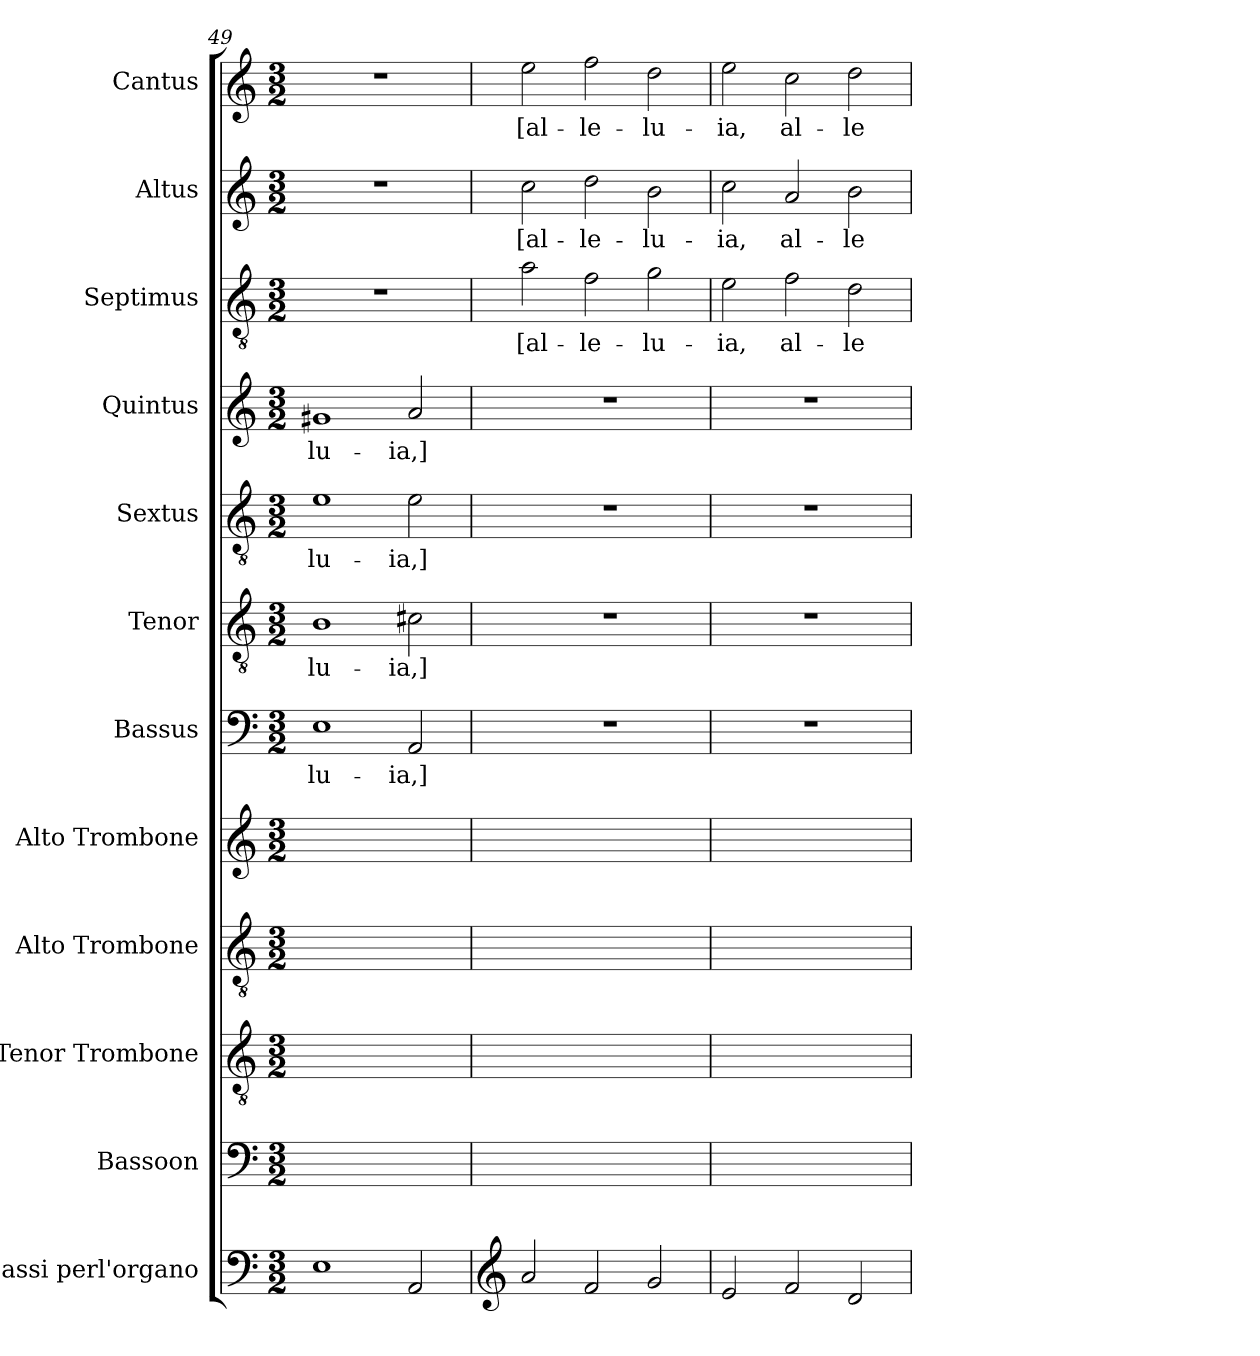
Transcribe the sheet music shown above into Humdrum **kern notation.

**kern	**kern	**text	**kern	**text	**kern	**text	**kern	**text	**kern	**text	**kern	**text	**kern	**text	**kern	**text	**kern	**text	**kern	**text	**kern	**text
*part12	*part11	*part11	*part10	*part10	*part9	*part9	*part8	*part8	*part7	*part7	*part6	*part6	*part5	*part5	*part4	*part4	*part3	*part3	*part2	*part2	*part1	*part1
*staff12	*staff11	*staff11	*staff10	*staff10	*staff9	*staff9	*staff8	*staff8	*staff7	*staff7	*staff6	*staff6	*staff5	*staff5	*staff4	*staff4	*staff3	*staff3	*staff2	*staff2	*staff1	*staff1
*I"Bassi perl'organo	*I"Bassoon	*	*I"Tenor Trombone	*	*I"Alto Trombone	*	*I"Alto Trombone	*	*I"Bassus	*	*I"Tenor	*	*I"Sextus	*	*I"Quintus	*	*I"Septimus	*	*I"Altus	*	*I"Cantus	*
*	*I'Bsn.	*	*I'Tbn.	*	*I'A. Tbn.	*	*I'A. Tbn.	*	*I'B.	*	*I'T.	*	*	*	*	*	*	*	*I'A.	*	*I'C.	*
*clefF4	*clefF4	*	*clefGv2	*	*clefGv2	*	*clefG2	*	*clefF4	*	*clefGv2	*	*clefGv2	*	*clefG2	*	*clefGv2	*	*clefG2	*	*clefG2	*
*	*	*	*	*	*	*	*	*	*	*	*ITrd7c12	*	*ITrd7c12	*	*	*	*ITrd7c12	*	*	*	*	*
*k[]	*k[]	*	*k[]	*	*k[]	*	*k[]	*	*k[]	*	*k[]	*	*k[]	*	*k[]	*	*k[]	*	*k[]	*	*k[]	*
*a:	*a:	*	*a:	*	*a:	*	*a:	*	*a:	*	*a:	*	*a:	*	*a:	*	*a:	*	*a:	*	*a:	*
*M3/2	*M3/2	*	*M3/2	*	*M3/2	*	*M3/2	*	*M3/2	*	*M3/2	*	*M3/2	*	*M3/2	*	*M3/2	*	*M3/2	*	*M3/2	*
=49	=49	=49	=49	=49	=49	=49	=49	=49	=49	=49	=49	=49	=49	=49	=49	=49	=49	=49	=49	=49	=49	=49
!	!	!	!	!	!	!	!	!	!	!LO:LY:b	!	!LO:LY:b	!	!LO:LY:b	!	!LO:LY:b	!LO:N:vis=1	!	!LO:N:vis=1	!	!LO:N:vis=1	!
1E	1Eyy	-lu-	1BByy	-lu-	1Eyy	-lu-	1g#yy	-lu-	1E	-lu-	1BB	-lu-	1E	-lu-	1g#X	-lu-	1.r	.	1.r	.	1.r	.
!	!	!	!	!	!	!	!	!	!	!LO:LY:b	!	!LO:LY:b	!	!LO:LY:b	!	!LO:LY:b	!	!	!	!	!	!
2AA/	2AA/yy	-ia,]	2C#/yy	-ia,]	2E/yy	-ia,]	2a/yy	-ia,]	2AA/	-ia,]	2C#X\	-ia,]	2E\	-ia,]	2a/	-ia,]	.	.	.	.	.	.
=50	=50	=50	=50	=50	=50	=50	=50	=50	=50	=50	=50	=50	=50	=50	=50	=50	=50	=50	=50	=50	=50	=50
*clefG2	*	*	*	*	*	*	*	*	*	*	*	*	*	*	*	*	*	*	*	*	*	*
!	!	!	!	!	!	!	!	!	!LO:N:vis=1	!	!LO:N:vis=1	!	!LO:N:vis=1	!	!LO:N:vis=1	!	!	!LO:LY:b	!	!LO:LY:b	!	!LO:LY:b
2a/	1.ryy	.	1.ryy	.	1.ryy	.	1.ryy	.	1.r	.	1.r	.	1.r	.	1.r	.	2A\	[al-	2cc\	[al-	2ee\	[al-
!	!	!	!	!	!	!	!	!	!	!	!	!	!	!	!	!	!	!LO:LY:b	!	!LO:LY:b	!	!LO:LY:b
2f/	.	.	.	.	.	.	.	.	.	.	.	.	.	.	.	.	2F\	-le-	2dd\	-le-	2ff\	-le-
!	!	!	!	!	!	!	!	!	!	!	!	!	!	!	!	!	!	!LO:LY:b	!	!LO:LY:b	!	!LO:LY:b
2g/	.	.	.	.	.	.	.	.	.	.	.	.	.	.	.	.	2G\	-lu-	2b\	-lu-	2dd\	-lu-
=51	=51	=51	=51	=51	=51	=51	=51	=51	=51	=51	=51	=51	=51	=51	=51	=51	=51	=51	=51	=51	=51	=51
!	!	!	!	!	!	!	!	!	!LO:N:vis=1	!	!LO:N:vis=1	!	!LO:N:vis=1	!	!LO:N:vis=1	!	!	!LO:LY:b	!	!LO:LY:b	!	!LO:LY:b
2e/	1.ryy	.	1.ryy	.	1.ryy	.	1.ryy	.	1.r	.	1.r	.	1.r	.	1.r	.	2E\	-ia,	2cc\	-ia,	2ee\	-ia,
!	!	!	!	!	!	!	!	!	!	!	!	!	!	!	!	!	!	!LO:LY:b	!	!LO:LY:b	!	!LO:LY:b
2f/	.	.	.	.	.	.	.	.	.	.	.	.	.	.	.	.	2F\	al-	2a/	al-	2cc\	al-
!	!	!	!	!	!	!	!	!	!	!	!	!	!	!	!	!	!	!LO:LY:b	!	!LO:LY:b	!	!LO:LY:b
2d/	.	.	.	.	.	.	.	.	.	.	.	.	.	.	.	.	2D\	-le-	2b\	-le-	2dd\	-le-
=	=	=	=	=	=	=	=	=	=	=	=	=	=	=	=	=	=	=	=	=	=	=
*-	*-	*-	*-	*-	*-	*-	*-	*-	*-	*-	*-	*-	*-	*-	*-	*-	*-	*-	*-	*-	*-	*-
